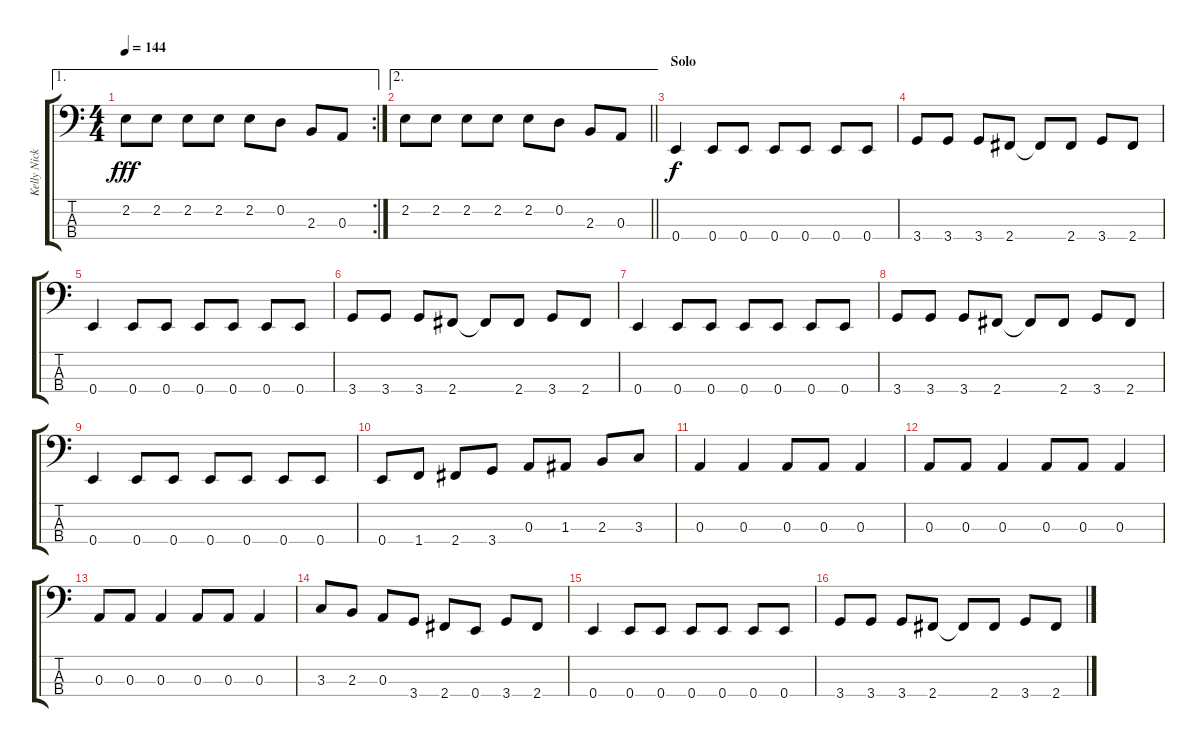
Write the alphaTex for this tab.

\track ("Kelly Nickels" "Kelly Nick") {instrument electricbasspick}
\staff {score tabs}
\tuning (G2 D2 A1 E1) {hide}
\ae 1
\rc 2
\ts (4 4)
\tempo 144
\clef f4
\ks c
2.2.8{dy fff} 2.2.8 2.2.8 2.2.8 2.2.8 0.2.8 2.3.8 0.3.8 |
\ae 2
\barLineRight lightlight
2.2.8 2.2.8 2.2.8 2.2.8 2.2.8 0.2.8 2.3.8 0.3.8 |
\section ("" "Solo")
0.4.4{dy f} 0.4.8 0.4.8 0.4.8 0.4.8 0.4.8 0.4.8 |
3.4.8 3.4.8 3.4.8 2.4.8 2.4{t}.8 2.4.8 3.4.8 2.4.8 |
0.4.4 0.4.8 0.4.8 0.4.8 0.4.8 0.4.8 0.4.8 |
3.4.8 3.4.8 3.4.8 2.4.8 2.4{t}.8 2.4.8 3.4.8 2.4.8 |
0.4.4 0.4.8 0.4.8 0.4.8 0.4.8 0.4.8 0.4.8 |
3.4.8 3.4.8 3.4.8 2.4.8 2.4{t}.8 2.4.8 3.4.8 2.4.8 |
0.4.4 0.4.8 0.4.8 0.4.8 0.4.8 0.4.8 0.4.8 |
0.4.8 1.4.8 2.4.8 3.4.8 0.3.8 1.3.8 2.3.8 3.3.8 |
0.3.4 0.3.4 0.3.8 0.3.8 0.3.4 |
0.3.8 0.3.8 0.3.4 0.3.8 0.3.8 0.3.4 |
0.3.8 0.3.8 0.3.4 0.3.8 0.3.8 0.3.4 |
3.3.8 2.3.8 0.3.8 3.4.8 2.4.8 0.4.8 3.4.8 2.4.8 |
0.4.4 0.4.8 0.4.8 0.4.8 0.4.8 0.4.8 0.4.8 |
3.4.8 3.4.8 3.4.8 2.4.8 2.4{t}.8 2.4.8 3.4.8 2.4.8
